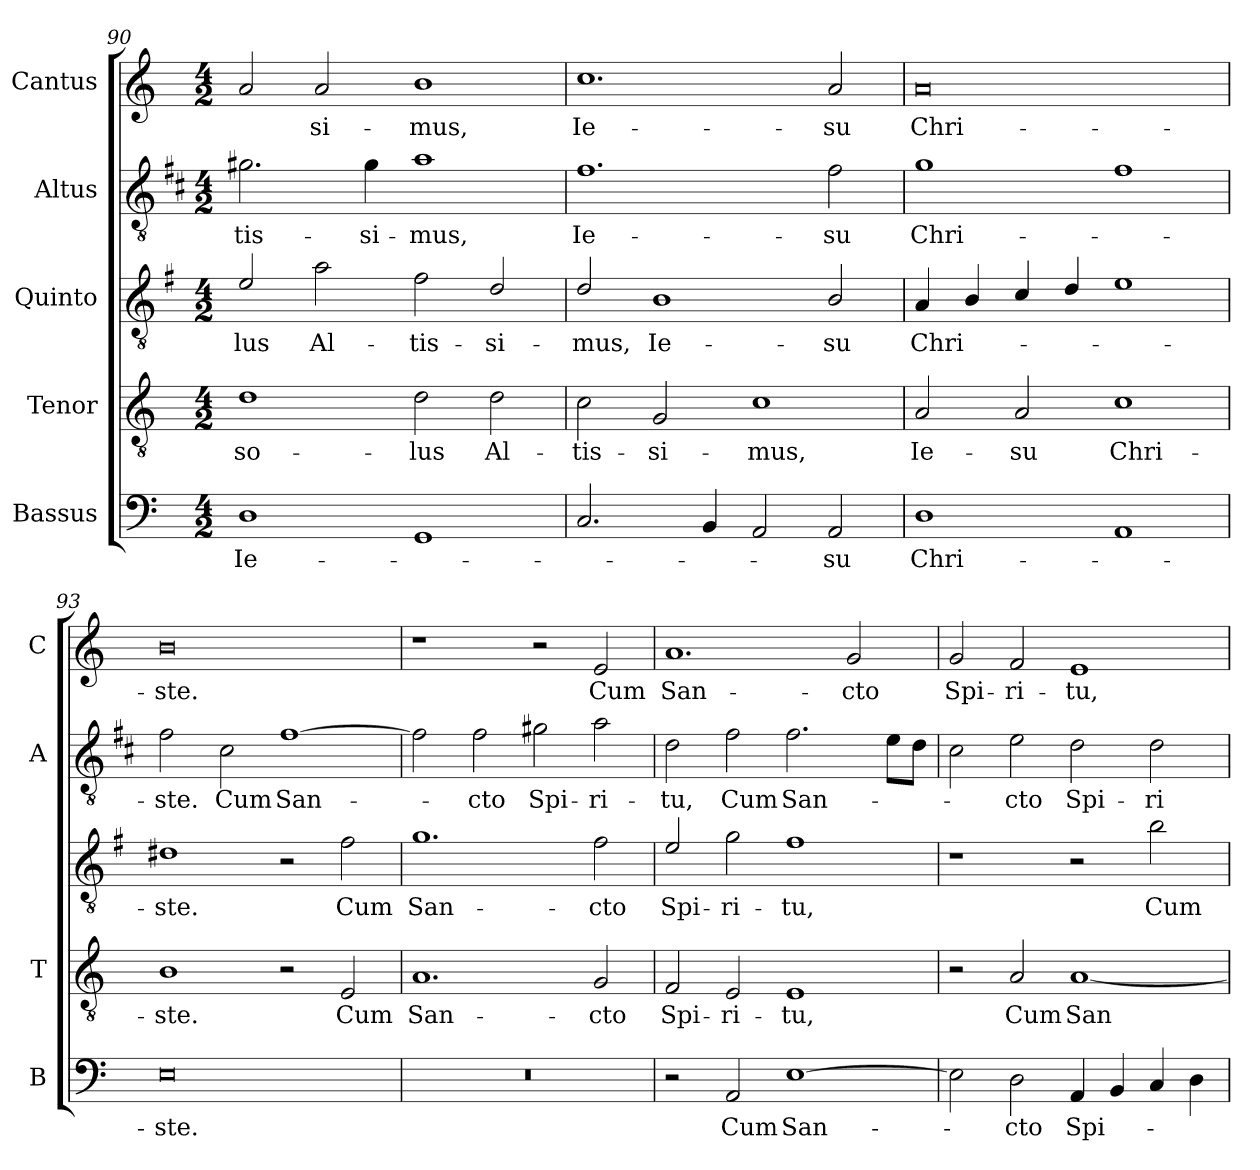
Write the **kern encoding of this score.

**kern	**text	**kern	**text	**kern	**text	**kern	**text	**kern	**text
*part5	*part5	*part4	*part4	*part3	*part3	*part2	*part2	*part1	*part1
*staff5	*staff5	*staff4	*staff4	*staff3	*staff3	*staff2	*staff2	*staff1	*staff1
*I"Bassus	*	*I"Tenor	*	*I"Quinto	*	*I"Altus	*	*I"Cantus	*
*I'B	*	*I'T	*	*	*	*I'A	*	*I'C	*
*clefF4	*	*clefGv2	*	*clefGv2	*	*clefGv2	*	*clefG2	*
*	*	*	*	*ITrd4c7	*	*ITrd1c2	*	*	*
*k[]	*	*k[]	*	*k[]	*	*k[]	*	*k[]	*
*C:	*	*C:	*	*C:	*	*C:	*	*C:	*
*M4/2	*	*M4/2	*	*M4/2	*	*M4/2	*	*M4/2	*
=90	=90	=90	=90	=90	=90	=90	=90	=90	=90
!	!LO:LY:b	!	!LO:LY:b	!	!LO:LY:b	!	!LO:LY:b	!	!
1D	Ie-	1d	so-	2A/	-lus	2.f#X\	-tis-	2a/	.
!	!	!	!	!	!LO:LY:b	!	!	!	!LO:LY:b
.	.	.	.	2d\	Al-	.	.	2a/	-si-
!	!	!	!	!	!	!	!LO:LY:b	!	!
.	.	.	.	.	.	4f#\	-si-	.	.
!	!	!	!LO:LY:b	!	!LO:LY:b	!	!LO:LY:b	!	!LO:LY:b
1GG	.	2d\	-lus	2B\	-tis-	1g	-mus,	1b	-mus,
!	!	!	!LO:LY:b	!	!LO:LY:b	!	!	!	!
.	.	2d\	Al-	2G/	-si-	.	.	.	.
=91	=91	=91	=91	=91	=91	=91	=91	=91	=91
!	!	!	!LO:LY:b	!	!LO:LY:b	!	!LO:LY:b	!	!LO:LY:b
2.C/	.	2c\	-tis-	2G/	-mus,	1.e	Ie-	1.cc	Ie-
!	!	!	!LO:LY:b	!	!LO:LY:b	!	!	!	!
.	.	2G/	-si-	1E	Ie-	.	.	.	.
4BB/	.	.	.	.	.	.	.	.	.
!	!	!	!LO:LY:b	!	!	!	!	!	!
2AA/	.	1c	-mus,	.	.	.	.	.	.
!	!LO:LY:b	!	!	!	!LO:LY:b	!	!LO:LY:b	!	!LO:LY:b
2AA/	-su	.	.	2E/	-su	2e\	-su	2a/	-su
=92	=92	=92	=92	=92	=92	=92	=92	=92	=92
!	!LO:LY:b	!	!LO:LY:b	!	!LO:LY:b	!	!LO:LY:b	!	!LO:LY:b
1D	Chri-	2A/	Ie-	4D/	Chri-	1f	Chri-	0a	Chri-
.	.	.	.	4E/	.	.	.	.	.
!	!	!	!LO:LY:b	!	!	!	!	!	!
.	.	2A/	-su	4F/	.	.	.	.	.
.	.	.	.	4G/	.	.	.	.	.
!	!	!	!LO:LY:b	!	!	!	!	!	!
1AA	.	1c	Chri-	1A	.	1e	.	.	.
=93	=93	=93	=93	=93	=93	=93	=93	=93	=93
!	!LO:LY:b	!	!LO:LY:b	!	!LO:LY:b	!	!LO:LY:b	!	!LO:LY:b
0E	-ste.	1B	-ste.	1G#X	-ste.	2e\	-ste.	0b	-ste.
!	!	!	!	!	!	!	!LO:LY:b	!	!
.	.	.	.	.	.	2B\	Cum	.	.
!	!	!	!	!	!	!	!LO:LY:b	!	!
.	.	2r	.	2r	.	[1e	San-	.	.
!	!	!	!LO:LY:b	!	!LO:LY:b	!	!	!	!
.	.	2E/	Cum	2B\	Cum	.	.	.	.
!!LO:PB:g=z
=94	=94	=94	=94	=94	=94	=94	=94	=94	=94
!	!	!	!LO:LY:b	!	!LO:LY:b	!	!	!	!
0r	.	1.A	San-	1.c	San-	2e\]	.	1r	.
!	!	!	!	!	!	!	!LO:LY:b	!	!
.	.	.	.	.	.	2e\	-cto	.	.
!	!	!	!	!	!	!	!LO:LY:b	!	!
.	.	.	.	.	.	2f#X\	Spi-	2r	.
!	!	!	!LO:LY:b	!	!LO:LY:b	!	!LO:LY:b	!	!LO:LY:b
.	.	2G/	-cto	2B\	-cto	2g\	-ri-	2e/	Cum
=95	=95	=95	=95	=95	=95	=95	=95	=95	=95
!	!	!	!LO:LY:b	!	!LO:LY:b	!	!LO:LY:b	!	!LO:LY:b
2r	.	2F/	Spi-	2A/	Spi-	2c\	-tu,	1.a	San-
!	!LO:LY:b	!	!LO:LY:b	!	!LO:LY:b	!	!LO:LY:b	!	!
2AA/	Cum	2E/	-ri-	2c\	-ri-	2e\	Cum	.	.
!	!LO:LY:b	!	!LO:LY:b	!	!LO:LY:b	!	!LO:LY:b	!	!
[1E	San-	1E	-tu,	1B	-tu,	2.e\	San-	.	.
!	!	!	!	!	!	!	!	!	!LO:LY:b
.	.	.	.	.	.	.	.	2g/	-cto
.	.	.	.	.	.	8d\L	.	.	.
.	.	.	.	.	.	8c\J	.	.	.
=96	=96	=96	=96	=96	=96	=96	=96	=96	=96
!	!	!	!	!	!	!	!	!	!LO:LY:b
2E\]	.	2r	.	1r	.	2B\	.	2g/	Spi-
!	!LO:LY:b	!	!LO:LY:b	!	!	!	!LO:LY:b	!	!LO:LY:b
2D\	-cto	2A/	Cum	.	.	2d\	-cto	2f/	-ri-
!	!LO:LY:b	!	!LO:LY:b	!	!	!	!LO:LY:b	!	!LO:LY:b
4AA/	Spi-	[1A	San-	2r	.	2c\	Spi-	1e	-tu,
4BB/	.	.	.	.	.	.	.	.	.
!	!	!	!	!	!LO:LY:b	!	!LO:LY:b	!	!
4C/	.	.	.	2e\	Cum	2c\	-ri-	.	.
4D\	.	.	.	.	.	.	.	.	.
=	=	=	=	=	=	=	=	=	=
*-	*-	*-	*-	*-	*-	*-	*-	*-	*-
